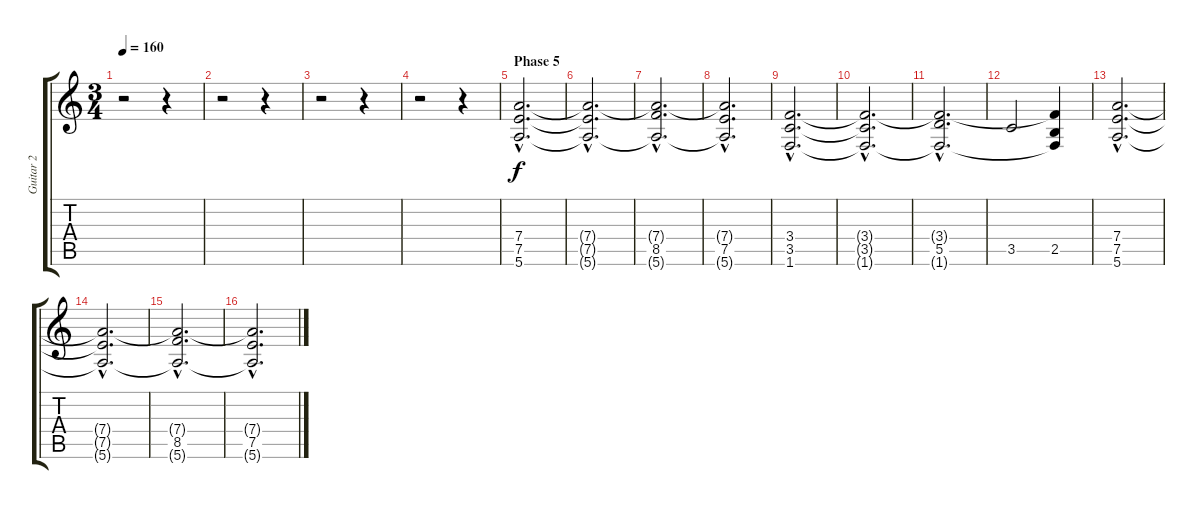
\track ("Guitar 2" "Guitar 2") {instrument distortionguitar}
\staff {score tabs}
\tuning (E4 B3 G3 D3 A2 E2) {hide}
\ts (3 4)
\tempo 160
\clef g2
\ks c
r.2{dy f} r.4 |
r.2 r.4 |
r.2 r.4 |
r.2 r.4 |
\section ("" "Phase 5")
(7.4{hac} 7.5{hac} 5.6{hac}).2{d} |
(7.4{hac t} 7.5{hac t} 5.6{hac t}).2{d} |
(7.4{hac t} 8.5{hac} 5.6{hac t}).2{d} |
(7.4{hac t} 7.5{hac} 5.6{hac t}).2{d} |
(3.4{hac} 3.5{hac} 1.6{hac}).2{d} |
(3.4{hac t} 3.5{hac t} 1.6{hac t}).2{d} |
(3.4{hac t} 5.5{hac} 1.6{hac t}).2{d} |
3.5.2 (3.4{t} 2.5 1.6{t}).4 |
(7.4{hac} 7.5{hac} 5.6{hac}).2{d} |
(7.4{hac t} 7.5{hac t} 5.6{hac t}).2{d} |
(7.4{hac t} 8.5{hac} 5.6{hac t}).2{d} |
(7.4{hac t} 7.5{hac} 5.6{hac t}).2{d}
